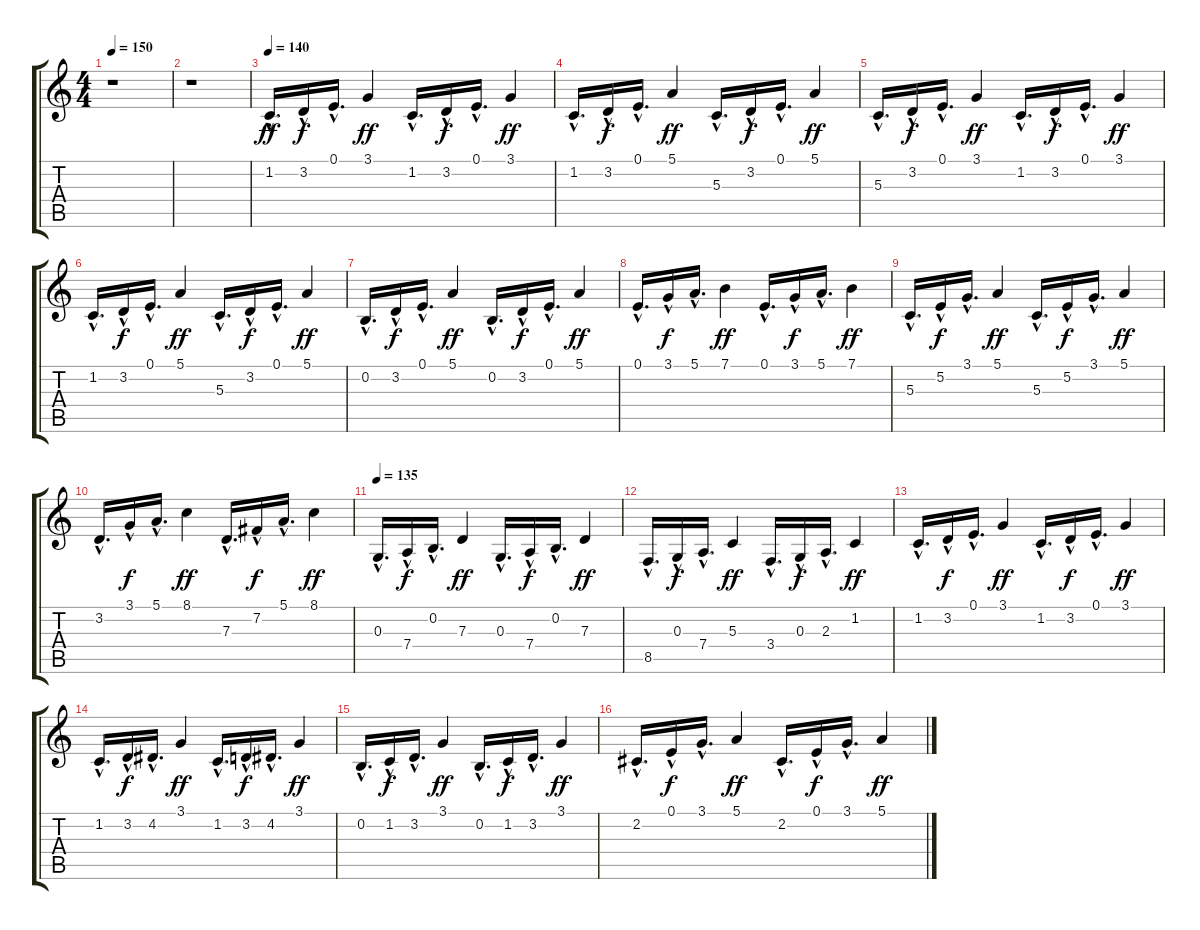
\track "" {instrument orchestralharp}
\staff {score tabs}
\tuning (E4 B3 G3 D3 A2 E2) {hide}
\ts (4 4)
\tempo 150
\clef g2
\ks c
r.1{dy ff} |
r.1 |
\tempo 140
1.2{hac}.16{d} 3.2{hac}.16{dy f} 0.1{hac}.16{d} 3.1.4{dy ff} 1.2{hac}.16{d} 3.2{hac}.16{dy f} 0.1{hac}.16{d} 3.1.4{dy ff} |
1.2{hac}.16{d} 3.2{hac}.16{dy f} 0.1{hac}.16{d} 5.1.4{dy ff} 5.3{hac}.16{d} 3.2{hac}.16{dy f} 0.1{hac}.16{d} 5.1.4{dy ff} |
5.3{hac}.16{d} 3.2{hac}.16{dy f} 0.1{hac}.16{d} 3.1.4{dy ff} 1.2{hac}.16{d} 3.2{hac}.16{dy f} 0.1{hac}.16{d} 3.1.4{dy ff} |
1.2{hac}.16{d} 3.2{hac}.16{dy f} 0.1{hac}.16{d} 5.1.4{dy ff} 5.3{hac}.16{d} 3.2{hac}.16{dy f} 0.1{hac}.16{d} 5.1.4{dy ff} |
0.2{hac}.16{d} 3.2{hac}.16{dy f} 0.1{hac}.16{d} 5.1.4{dy ff} 0.2{hac}.16{d} 3.2{hac}.16{dy f} 0.1{hac}.16{d} 5.1.4{dy ff} |
0.1{hac}.16{d} 3.1{hac}.16{dy f} 5.1{hac}.16{d} 7.1.4{dy ff} 0.1{hac}.16{d} 3.1{hac}.16{dy f} 5.1{hac}.16{d} 7.1.4{dy ff} |
5.3{hac}.16{d} 5.2{hac}.16{dy f} 3.1{hac}.16{d} 5.1.4{dy ff} 5.3{hac}.16{d} 5.2{hac}.16{dy f} 3.1{hac}.16{d} 5.1.4{dy ff} |
3.2{hac}.16{d} 3.1{hac}.16{dy f} 5.1{hac}.16{d} 8.1.4{dy ff} 7.3{hac}.16{d} 7.2{hac}.16{dy f} 5.1{hac}.16{d} 8.1.4{dy ff} |
\tempo 135
0.3{hac}.16{d} 7.4{hac}.16{dy f} 0.2{hac}.16{d} 7.3.4{dy ff} 0.3{hac}.16{d} 7.4{hac}.16{dy f} 0.2{hac}.16{d} 7.3.4{dy ff} |
8.5{hac}.16{d} 0.3{hac}.16{dy f} 7.4{hac}.16{d} 5.3.4{dy ff} 3.4{hac}.16{d} 0.3{hac}.16{dy f} 2.3{hac}.16{d} 1.2.4{dy ff} |
1.2{hac}.16{d} 3.2{hac}.16{dy f} 0.1{hac}.16{d} 3.1.4{dy ff} 1.2{hac}.16{d} 3.2{hac}.16{dy f} 0.1{hac}.16{d} 3.1.4{dy ff} |
1.2{hac}.16{d} 3.2{hac}.16{dy f} 4.2{hac}.16{d} 3.1.4{dy ff} 1.2{hac}.16{d} 3.2{hac}.16{dy f} 4.2{hac}.16{d} 3.1.4{dy ff} |
0.2{hac}.16{d} 1.2{hac}.16{dy f} 3.2{hac}.16{d} 3.1.4{dy ff} 0.2{hac}.16{d} 1.2{hac}.16{dy f} 3.2{hac}.16{d} 3.1.4{dy ff} |
2.2{hac}.16{d} 0.1{hac}.16{dy f} 3.1{hac}.16{d} 5.1.4{dy ff} 2.2{hac}.16{d} 0.1{hac}.16{dy f} 3.1{hac}.16{d} 5.1.4{dy ff}
